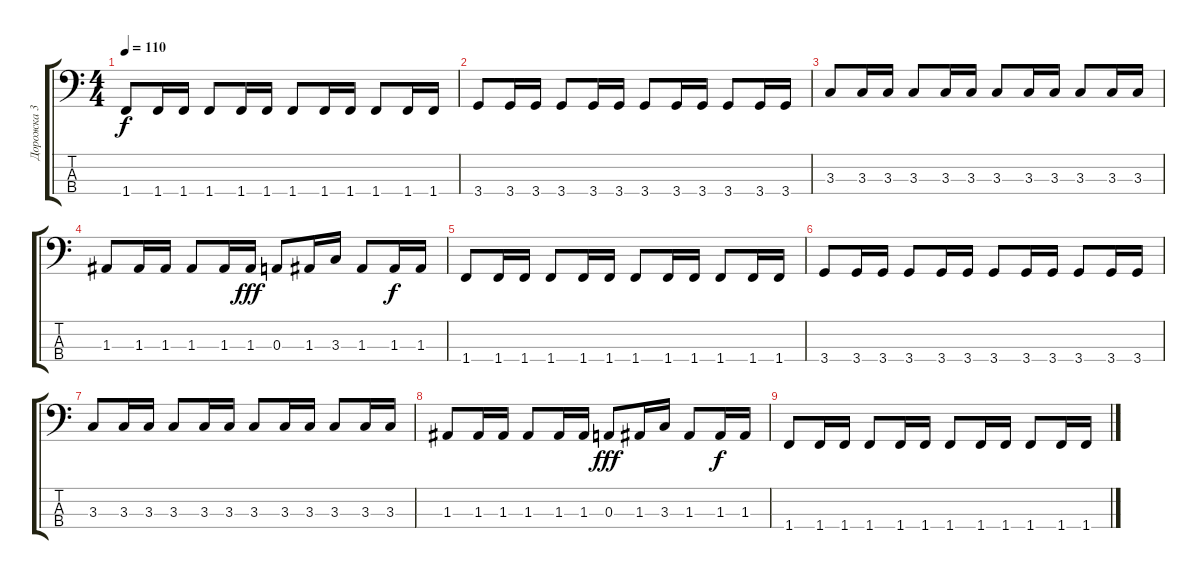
\track ("Дорожка 3" "Дорожка 3") {instrument electricbassfinger}
\staff {score tabs}
\tuning (G2 D2 A1 E1) {hide}
\ts (4 4)
\tempo 110
\clef f4
\ks c
1.4.8{dy f} 1.4.16 1.4.16 1.4.8 1.4.16 1.4.16 1.4.8 1.4.16 1.4.16 1.4.8 1.4.16 1.4.16 |
3.4.8 3.4.16 3.4.16 3.4.8 3.4.16 3.4.16 3.4.8 3.4.16 3.4.16 3.4.8 3.4.16 3.4.16 |
3.3.8 3.3.16 3.3.16 3.3.8 3.3.16 3.3.16 3.3.8 3.3.16 3.3.16 3.3.8 3.3.16 3.3.16 |
1.3.8 1.3.16 1.3.16 1.3.8 1.3.16 1.3.16{dy fff} 0.3.8 1.3.16 3.3.16 1.3.8 1.3.16{dy f} 1.3.16 |
1.4.8 1.4.16 1.4.16 1.4.8 1.4.16 1.4.16 1.4.8 1.4.16 1.4.16 1.4.8 1.4.16 1.4.16 |
3.4.8 3.4.16 3.4.16 3.4.8 3.4.16 3.4.16 3.4.8 3.4.16 3.4.16 3.4.8 3.4.16 3.4.16 |
3.3.8 3.3.16 3.3.16 3.3.8 3.3.16 3.3.16 3.3.8 3.3.16 3.3.16 3.3.8 3.3.16 3.3.16 |
1.3.8 1.3.16 1.3.16 1.3.8 1.3.16 1.3.16 0.3.8{dy fff} 1.3.16 3.3.16 1.3.8 1.3.16{dy f} 1.3.16 |
1.4.8 1.4.16 1.4.16 1.4.8 1.4.16 1.4.16 1.4.8 1.4.16 1.4.16 1.4.8 1.4.16 1.4.16
